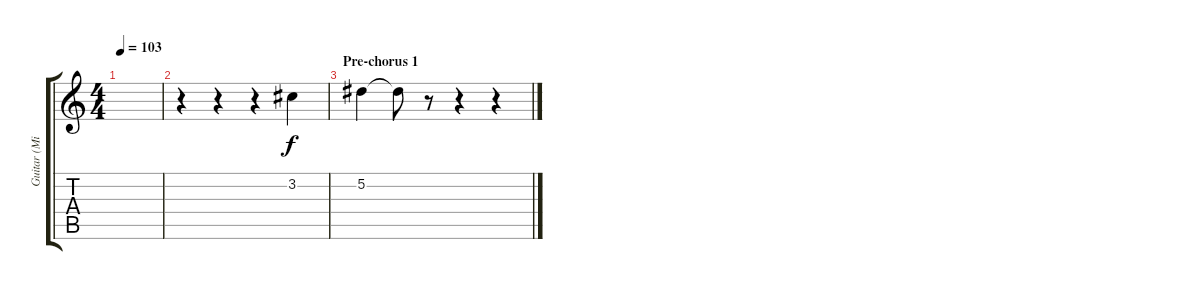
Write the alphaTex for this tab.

\track ("Guitar (Mike Shinoda)" "Guitar (Mi") {instrument distortionguitar}
\staff {score tabs}
\tuning (Eb4 Bb3 Gb3 Db3 Ab2 Db2) {hide}
\ts (4 4)
\tempo 103
\clef g2
\ks c
|
r.4 r.4 r.4 3.2.4{volume 13 instrument pad1newage} |
\section ("" "Pre-chorus 1")
5.2.4{volume 13 instrument pad1newage} 5.2{t}.8 r.8 r.4 r.4
